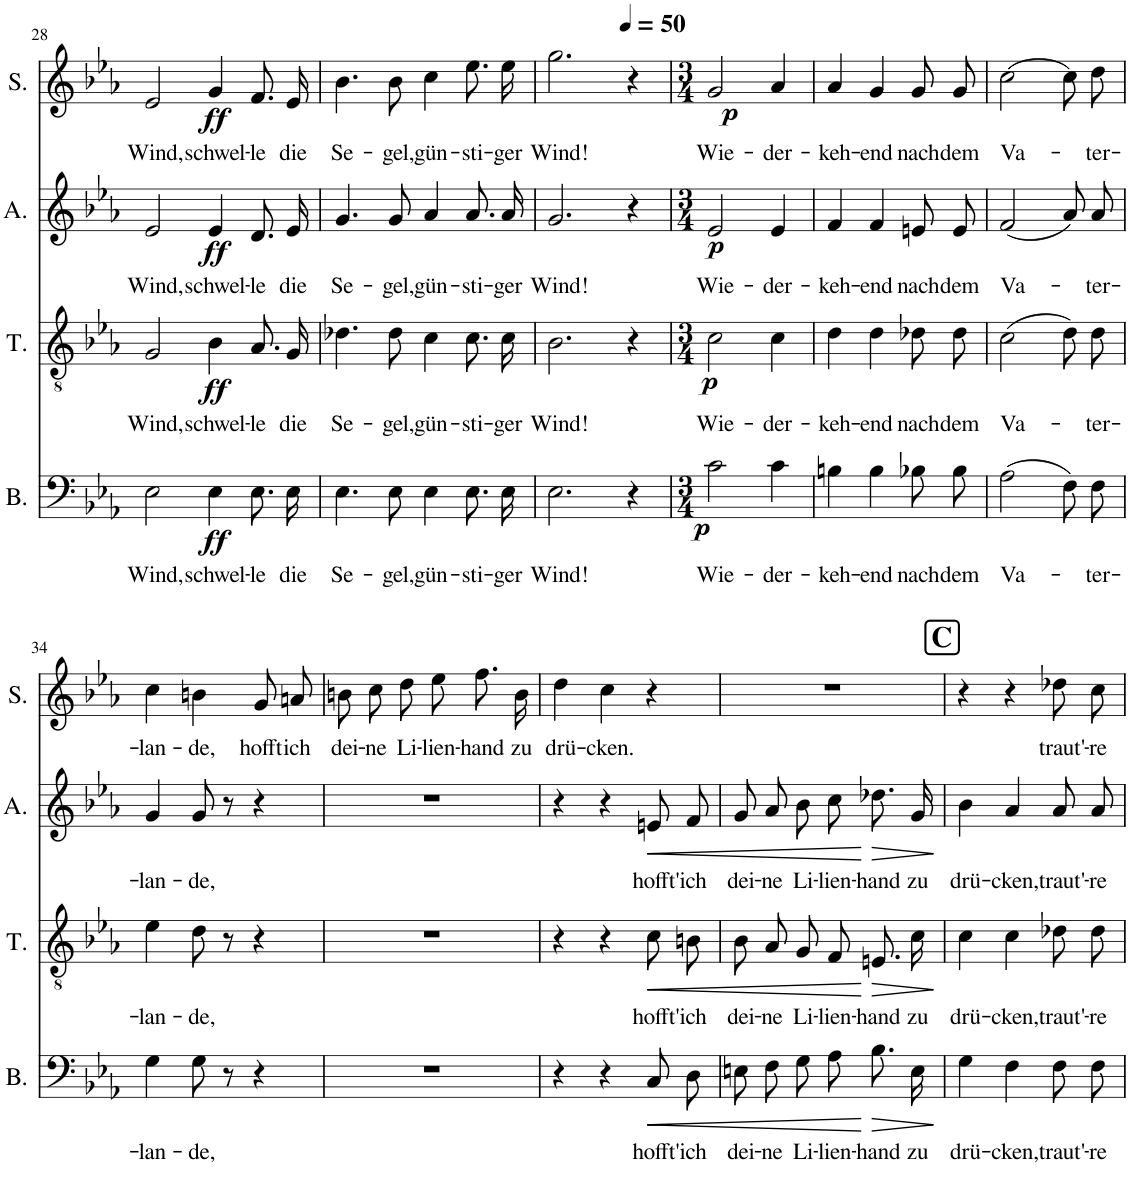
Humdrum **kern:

**kern	**text	**dynam	**kern	**text	**dynam	**kern	**text	**dynam	**kern	**text	**dynam
*part4	*part4	*part4	*part3	*part3	*part3	*part2	*part2	*part2	*part1	*part1	*part1
*staff4	*staff4	*staff4	*staff3	*staff3	*staff3	*staff2	*staff2	*staff2	*staff1	*staff1	*staff1
*I"B.	*	*	*I"T.	*	*	*I"A.	*	*	*I"S.	*	*
*I'B.	*	*	*I'T.	*	*	*I'A.	*	*	*I'S.	*	*
!!LO:PB:g=z
*clefF4	*	*	*clefGv2	*	*	*clefG2	*	*	*clefG2	*	*
*k[b-e-a-]	*	*	*k[b-e-a-]	*	*	*k[b-e-a-]	*	*	*k[b-e-a-]	*	*
*M4/4	*	*	*M4/4	*	*	*M4/4	*	*	*M4/4	*	*
=28	=28	=28	=28	=28	=28	=28	=28	=28	=28	=28	=28
!	!LO:LY:b	!	!	!LO:LY:b	!	!	!LO:LY:b	!	!	!LO:LY:b	!
2E-\	Wind,	.	2G/	Wind,	.	2e-/	Wind,	.	2e-/	Wind,	.
!	!LO:LY:b	!LO:DY:b	!	!LO:LY:b	!LO:DY:b	!	!LO:LY:b	!LO:DY:b	!	!LO:LY:b	!LO:DY:b
4E-\	schwel-	ff	4B-\	schwel-	ff	4e-/	schwel-	ff	4g/	schwel-	ff
!	!LO:LY:b	!	!	!LO:LY:b	!	!	!LO:LY:b	!	!	!LO:LY:b	!
8.E-\L	-le	.	8.A-/L	-le	.	8.d/L	-le	.	8.f/L	-le	.
!	!LO:LY:b	!	!	!LO:LY:b	!	!	!LO:LY:b	!	!	!LO:LY:b	!
16E-\Jk	die	.	16G/Jk	die	.	16e-/Jk	die	.	16e-/Jk	die	.
=29	=29	=29	=29	=29	=29	=29	=29	=29	=29	=29	=29
!	!LO:LY:b	!	!	!LO:LY:b	!	!	!LO:LY:b	!	!	!LO:LY:b	!
4.E-\	Se-	.	4.d-X\	Se-	.	4.g/	Se-	.	4.b-\	Se-	.
!	!LO:LY:b	!	!	!LO:LY:b	!	!	!LO:LY:b	!	!	!LO:LY:b	!
8E-\	-gel,	.	8d-\	-gel,	.	8g/	-gel,	.	8b-\	-gel,	.
!	!LO:LY:b	!	!	!LO:LY:b	!	!	!LO:LY:b	!	!	!LO:LY:b	!
4E-\	gün-	.	4c\	gün-	.	4a-/	gün-	.	4cc\	gün-	.
!	!LO:LY:b	!	!	!LO:LY:b	!	!	!LO:LY:b	!	!	!LO:LY:b	!
8.E-\L	-sti-	.	8.c\L	-sti-	.	8.a-/L	-sti-	.	8.ee-\L	-sti-	.
!	!LO:LY:b	!	!	!LO:LY:b	!	!	!LO:LY:b	!	!	!LO:LY:b	!
16E-\Jk	-ger	.	16c\Jk	-ger	.	16a-/Jk	-ger	.	16ee-\Jk	-ger	.
=30	=30	=30	=30	=30	=30	=30	=30	=30	=30	=30	=30
!	!LO:LY:b	!	!	!LO:LY:b	!	!	!LO:LY:b	!	!	!LO:LY:b	!
2.E-\	Wind!	.	2.B-\	Wind!	.	2.g/	Wind!	.	2.gg\	Wind!	.
4r	.	.	4r	.	.	4r	.	.	4r	.	.
=31	=31	=31	=31	=31	=31	=31	=31	=31	=31	=31	=31
*M3/4	*	*	*M3/4	*	*	*M3/4	*	*	*M3/4	*	*
*	*	*	*	*	*	*	*	*	*MM50	*	*
!	!LO:LY:b	!LO:DY:b	!	!LO:LY:b	!LO:DY:b	!	!LO:LY:b	!LO:DY:b	!	!LO:LY:b	!LO:DY:b
2c\	Wie-	p	2c\	Wie-	p	2e-/	Wie-	p	2g/	Wie-	p
!	!LO:LY:b	!	!	!LO:LY:b	!	!	!LO:LY:b	!	!	!LO:LY:b	!
4c\	-der-	.	4c\	-der-	.	4e-/	-der-	.	4a-/	-der-	.
=32	=32	=32	=32	=32	=32	=32	=32	=32	=32	=32	=32
!	!LO:LY:b	!	!	!LO:LY:b	!	!	!LO:LY:b	!	!	!LO:LY:b	!
4Bn\	-keh-	.	4d\	-keh-	.	4f/	-keh-	.	4a-/	-keh-	.
!	!LO:LY:b	!	!	!LO:LY:b	!	!	!LO:LY:b	!	!	!LO:LY:b	!
4B\	-end	.	4d\	-end	.	4f/	-end	.	4g/	-end	.
!	!LO:LY:b	!	!	!LO:LY:b	!	!	!LO:LY:b	!	!	!LO:LY:b	!
8B-X\L	nach	.	8d-X\L	nach	.	8en/L	nach	.	8g/L	nach	.
!	!LO:LY:b	!	!	!LO:LY:b	!	!	!LO:LY:b	!	!	!LO:LY:b	!
8B-\J	dem	.	8d-\J	dem	.	8e/J	dem	.	8g/J	dem	.
=33	=33	=33	=33	=33	=33	=33	=33	=33	=33	=33	=33
!	!LO:LY:b	!	!	!LO:LY:b	!	!	!LO:LY:b	!	!	!LO:LY:b	!
(2A-\	Va-	.	(2c\	Va-	.	(2f/	Va-	.	[2cc\	Va-	.
8F\L)	.	.	8d\L)	.	.	8a-/L)	.	.	8cc\L]	.	.
!	!LO:LY:b	!	!	!LO:LY:b	!	!	!LO:LY:b	!	!	!LO:LY:b	!
8F\J	-ter-	.	8d\J	-ter-	.	8a-/J	-ter-	.	8dd\J	-ter-	.
!!LO:LB:g=z
=34	=34	=34	=34	=34	=34	=34	=34	=34	=34	=34	=34
!	!LO:LY:b	!	!	!LO:LY:b	!	!	!LO:LY:b	!	!	!LO:LY:b	!
4G\	-lan-	.	4e-\	-lan-	.	4g/	-lan-	.	4cc\	-lan-	.
!	!LO:LY:b	!	!	!LO:LY:b	!	!	!LO:LY:b	!	!	!LO:LY:b	!
8G\	-de,	.	8d\	-de,	.	8g/	-de,	.	4bn\	-de,	.
8r	.	.	8r	.	.	8r	.	.	.	.	.
!	!	!	!	!	!	!	!	!	!	!LO:LY:b	!
4r	.	.	4r	.	.	4r	.	.	8g/L	hofft	.
!	!	!	!	!	!	!	!	!	!	!LO:LY:b	!
.	.	.	.	.	.	.	.	.	8an/J	ich	.
=35	=35	=35	=35	=35	=35	=35	=35	=35	=35	=35	=35
!	!	!	!	!	!	!	!	!	!	!LO:LY:b	!
2.r	.	.	2.r	.	.	2.r	.	.	8bn\L	dei-	.
!	!	!	!	!	!	!	!	!	!	!LO:LY:b	!
.	.	.	.	.	.	.	.	.	8cc\J	-ne	.
!	!	!	!	!	!	!	!	!	!	!LO:LY:b	!
.	.	.	.	.	.	.	.	.	8dd\L	Li-	.
!	!	!	!	!	!	!	!	!	!	!LO:LY:b	!
.	.	.	.	.	.	.	.	.	8ee-\J	-lien-	.
!	!	!	!	!	!	!	!	!	!	!LO:LY:b	!
.	.	.	.	.	.	.	.	.	8.ff\L	-hand	.
!	!	!	!	!	!	!	!	!	!	!LO:LY:b	!
.	.	.	.	.	.	.	.	.	16b\Jk	zu	.
=36	=36	=36	=36	=36	=36	=36	=36	=36	=36	=36	=36
!	!	!	!	!	!	!	!	!	!	!LO:LY:b	!
4r	.	.	4r	.	.	4r	.	.	4dd\	drü-	.
!	!	!	!	!	!	!	!	!	!	!LO:LY:b	!
4r	.	.	4r	.	.	4r	.	.	4cc\	-cken.	.
!	!LO:LY:b	!LO:HP:b	!	!LO:LY:b	!LO:HP:b	!	!LO:LY:b	!LO:HP:b	!	!	!
8C/L	hofft'	<	8c\L	hofft'	<	8en/L	hofft'	<	4r	.	.
!	!LO:LY:b	!	!	!LO:LY:b	!	!	!LO:LY:b	!	!	!	!
8D/J	ich	.	8Bn\J	ich	.	8f/J	ich	.	.	.	.
=37	=37	=37	=37	=37	=37	=37	=37	=37	=37	=37	=37
!	!LO:LY:b	!	!	!LO:LY:b	!	!	!LO:LY:b	!	!	!	!
8En\L	dei-	.	8B-/L	dei-	.	8g/L	dei-	.	2.r	.	.
!	!LO:LY:b	!	!	!LO:LY:b	!	!	!LO:LY:b	!	!	!	!
8F\J	-ne	.	8A-/J	-ne	.	8a-/J	-ne	.	.	.	.
!	!LO:LY:b	!	!	!LO:LY:b	!	!	!LO:LY:b	!	!	!	!
8G\L	Li-	.	8G/L	Li-	.	8b-\L	Li-	.	.	.	.
!	!LO:LY:b	!	!	!LO:LY:b	!	!	!LO:LY:b	!	!	!	!
8A-\J	-lien-	.	8F/J	-lien-	.	8cc\J	-lien-	.	.	.	.
!	!LO:LY:b	!LO:HP:n=1:b	!	!LO:LY:b	!LO:HP:n=1:b	!	!LO:LY:b	!LO:HP:n=1:b	!	!	!
8.B-\L	-hand	[ >	8.En/L	-hand	[ >	8.dd-X\L	-hand	[ >	.	.	.
!	!LO:LY:b	!	!	!LO:LY:b	!	!	!LO:LY:b	!	!	!	!
16E\Jk	zu	.	16c/Jk	zu	.	16g\Jk	zu	.	.	.	.
.	.	]	.	.	]	.	.	]	.	.	.
!!LO:REH:place=s1:a:B:cj:fs=14:t=C
=38	=38	=38	=38	=38	=38	=38	=38	=38	=38	=38	=38
!	!LO:LY:b	!	!	!LO:LY:b	!	!	!LO:LY:b	!	!	!	!
4G\	drü-	.	4c\	drü-	.	4b-\	drü-	.	4r	.	.
!	!LO:LY:b	!	!	!LO:LY:b	!	!	!LO:LY:b	!	!	!	!
4F\	-cken,	.	4c\	-cken,	.	4a-/	-cken,	.	4r	.	.
!	!LO:LY:b	!	!	!LO:LY:b	!	!	!LO:LY:b	!	!	!LO:LY:b	!
8F\L	traut'-	.	8d-X\L	traut'-	.	8a-/L	traut'-	.	8dd-X\L	traut'-	.
!	!LO:LY:b	!	!	!LO:LY:b	!	!	!LO:LY:b	!	!	!LO:LY:b	!
8F\J	-re	.	8d-\J	-re	.	8a-/J	-re	.	8cc\J	-re	.
=	=	=	=	=	=	=	=	=	=	=	=
*-	*-	*-	*-	*-	*-	*-	*-	*-	*-	*-	*-
